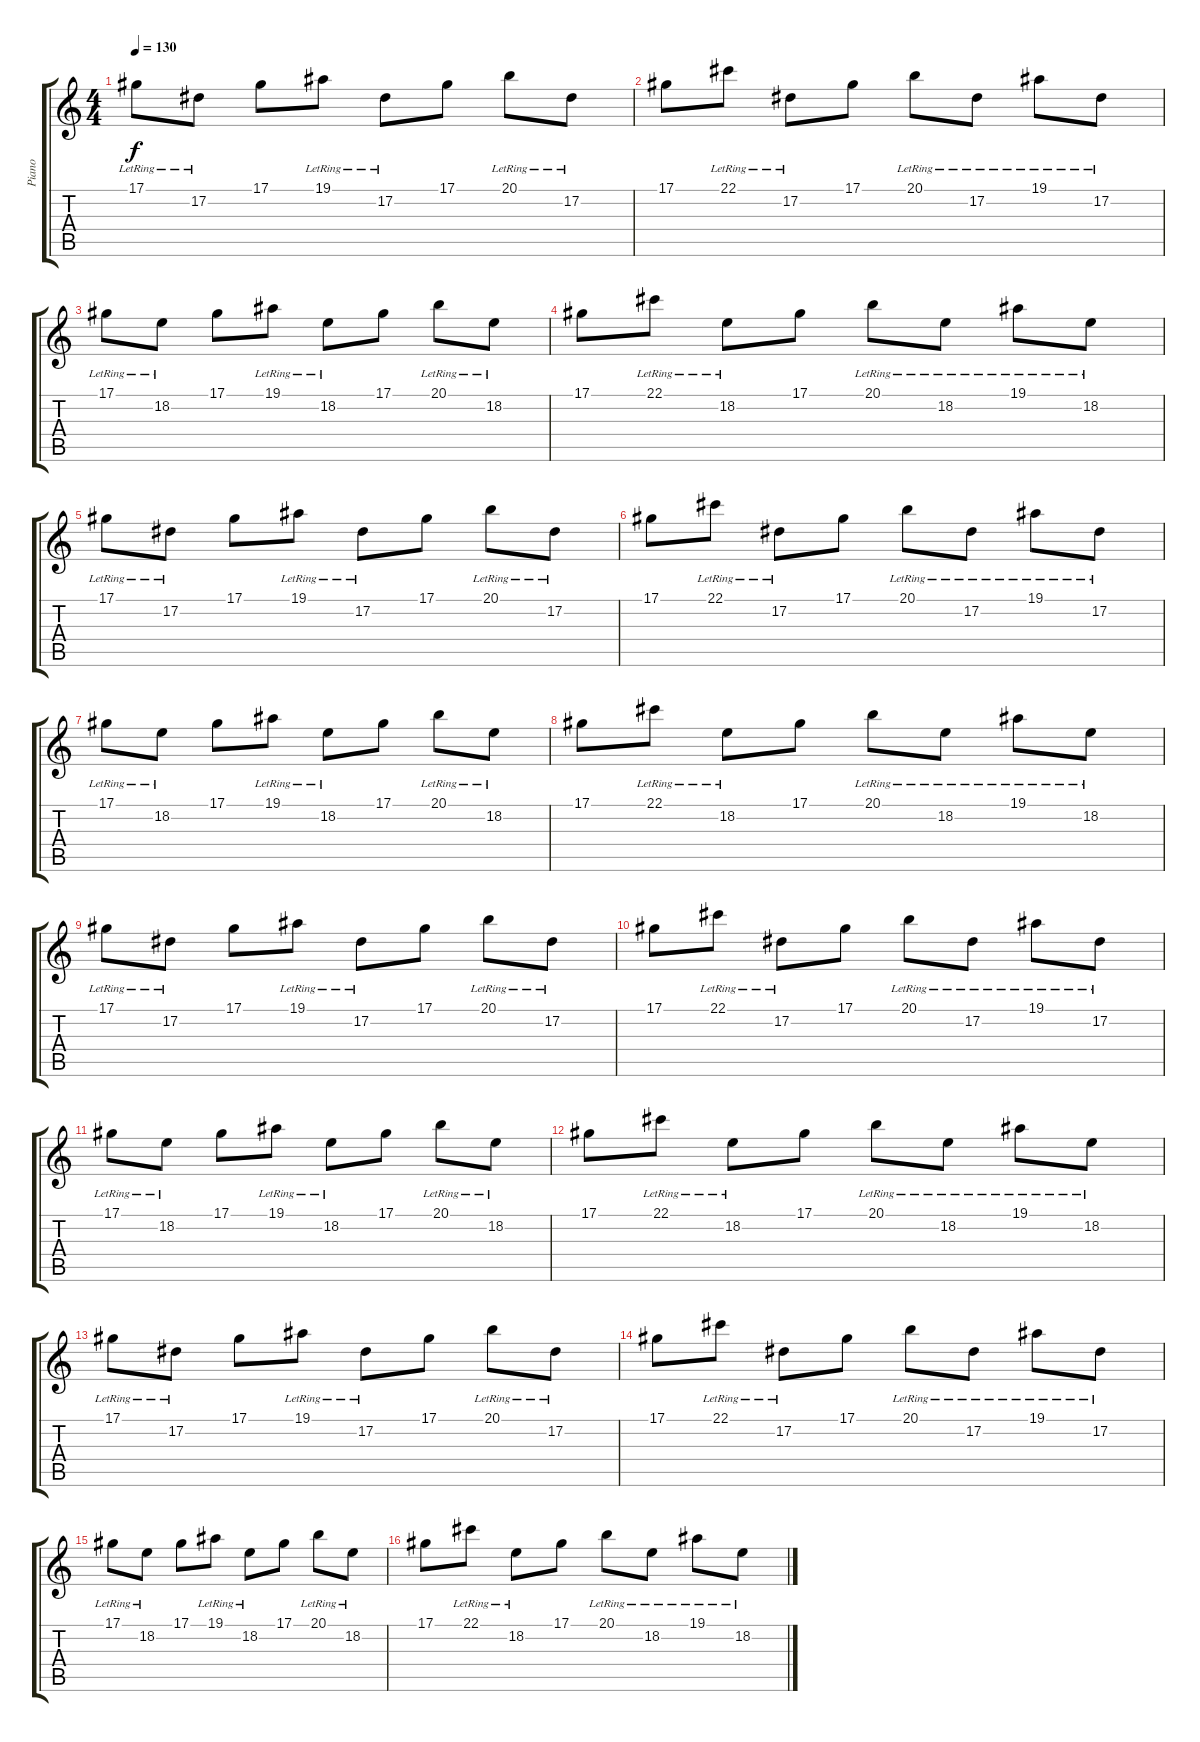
\track ("Piano" "Piano") {instrument electricgrandpiano}
\staff {score tabs}
\tuning (Eb4 Bb3 Gb3 Db3 Ab2 Eb2) {hide}
\ts (4 4)
\tempo 130
\tempo 126
\tempo 130
\clef g2
\ks c
17.1{lr}.8{dy f instrument electricgrandpiano} 17.2{lr}.8 17.1.8 19.1{lr}.8 17.2{lr}.8 17.1.8 20.1{lr}.8 17.2{lr}.8 |
17.1.8 22.1{lr}.8 17.2{lr}.8 17.1.8 20.1{lr}.8 17.2{lr}.8 19.1{lr}.8 17.2{lr}.8 |
17.1{lr}.8 18.2{lr}.8 17.1.8 19.1{lr}.8 18.2{lr}.8 17.1.8 20.1{lr}.8 18.2{lr}.8 |
17.1.8 22.1{lr}.8 18.2{lr}.8 17.1.8 20.1{lr}.8 18.2{lr}.8 19.1{lr}.8 18.2{lr}.8 |
17.1{lr}.8 17.2{lr}.8 17.1.8 19.1{lr}.8 17.2{lr}.8 17.1.8 20.1{lr}.8 17.2{lr}.8 |
17.1.8 22.1{lr}.8 17.2{lr}.8 17.1.8 20.1{lr}.8 17.2{lr}.8 19.1{lr}.8 17.2{lr}.8 |
17.1{lr}.8 18.2{lr}.8 17.1.8 19.1{lr}.8 18.2{lr}.8 17.1.8 20.1{lr}.8 18.2{lr}.8 |
17.1.8 22.1{lr}.8 18.2{lr}.8 17.1.8 20.1{lr}.8 18.2{lr}.8 19.1{lr}.8 18.2{lr}.8 |
17.1{lr}.8 17.2{lr}.8 17.1.8 19.1{lr}.8 17.2{lr}.8 17.1.8 20.1{lr}.8 17.2{lr}.8 |
17.1.8 22.1{lr}.8 17.2{lr}.8 17.1.8 20.1{lr}.8 17.2{lr}.8 19.1{lr}.8 17.2{lr}.8 |
17.1{lr}.8 18.2{lr}.8 17.1.8 19.1{lr}.8 18.2{lr}.8 17.1.8 20.1{lr}.8 18.2{lr}.8 |
17.1.8 22.1{lr}.8 18.2{lr}.8 17.1.8 20.1{lr}.8 18.2{lr}.8 19.1{lr}.8 18.2{lr}.8 |
17.1{lr}.8 17.2{lr}.8 17.1.8 19.1{lr}.8 17.2{lr}.8 17.1.8 20.1{lr}.8 17.2{lr}.8 |
17.1.8 22.1{lr}.8 17.2{lr}.8 17.1.8 20.1{lr}.8 17.2{lr}.8 19.1{lr}.8 17.2{lr}.8 |
17.1{lr}.8 18.2{lr}.8 17.1.8 19.1{lr}.8 18.2{lr}.8 17.1.8 20.1{lr}.8 18.2{lr}.8 |
17.1.8 22.1{lr}.8 18.2{lr}.8 17.1.8 20.1{lr}.8 18.2{lr}.8 19.1{lr}.8 18.2{lr}.8
